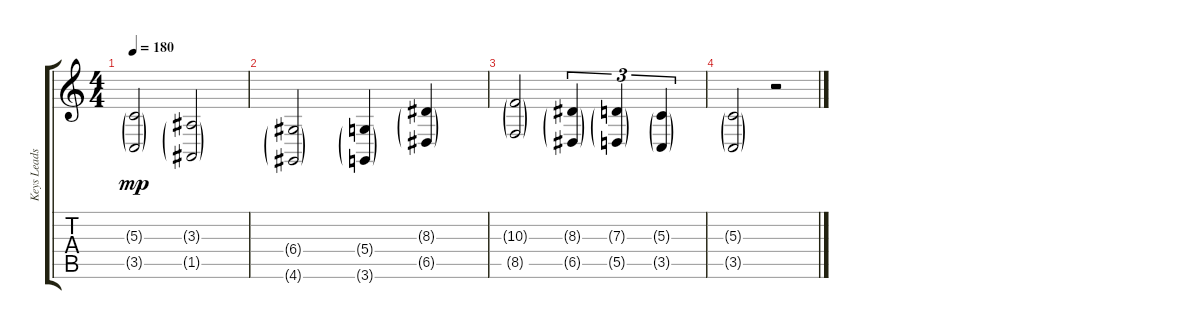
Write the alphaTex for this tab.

\track ("Keys Leads" "Keys Leads") {instrument stringensemble1}
\staff {score tabs}
\tuning (E4 B3 G3 D3 A2 E2) {hide}
\ts (4 4)
\tempo 180
\clef g2
\ks c
(5.3{g} 3.5{g}).2{dy mp} (3.3{g} 1.5{g}).2 |
(6.4{g} 4.6{g}).2 (5.4{g} 3.6{g}).4 (8.3{g} 6.5{g}).4 |
(10.3{g} 8.5{g}).2 (8.3{g} 6.5{g}).4{tu (3 2)} (7.3{g} 5.5{g}).4{tu (3 2)} (5.3{g} 3.5{g}).4{tu (3 2)} |
(5.3{g} 3.5{g}).2 r.2
